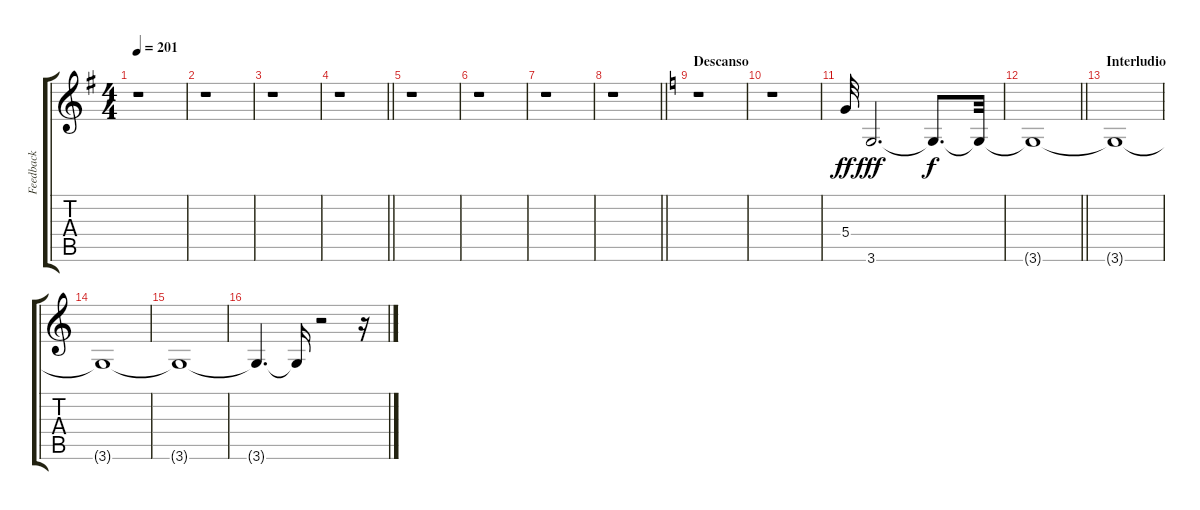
\track ("Feedback" "Feedback") {instrument guitarharmonics}
\staff {score tabs}
\tuning (E4 B3 G3 D3 A2 E2) {hide}
\ts (4 4)
\tempo 201
\clef g2
\ks g
r.1{dy ff} |
r.1 |
r.1 |
\barLineRight lightlight
r.1 |
r.1 |
r.1 |
r.1 |
\barLineRight lightlight
r.1 |
\section ("" "Descanso")
\ks c
r.1 |
r.1 |
5.4.32 3.6.2{d dy fff} 3.6{t}.8{d dy f} 3.6{t}.32 |
\barLineRight lightlight
3.6{t}.1 |
\section ("" "Interludio")
3.6{t}.1 |
3.6{t}.1 |
3.6{t}.1 |
3.6{t}.4{d} 3.6{t}.16 r.2 r.16
